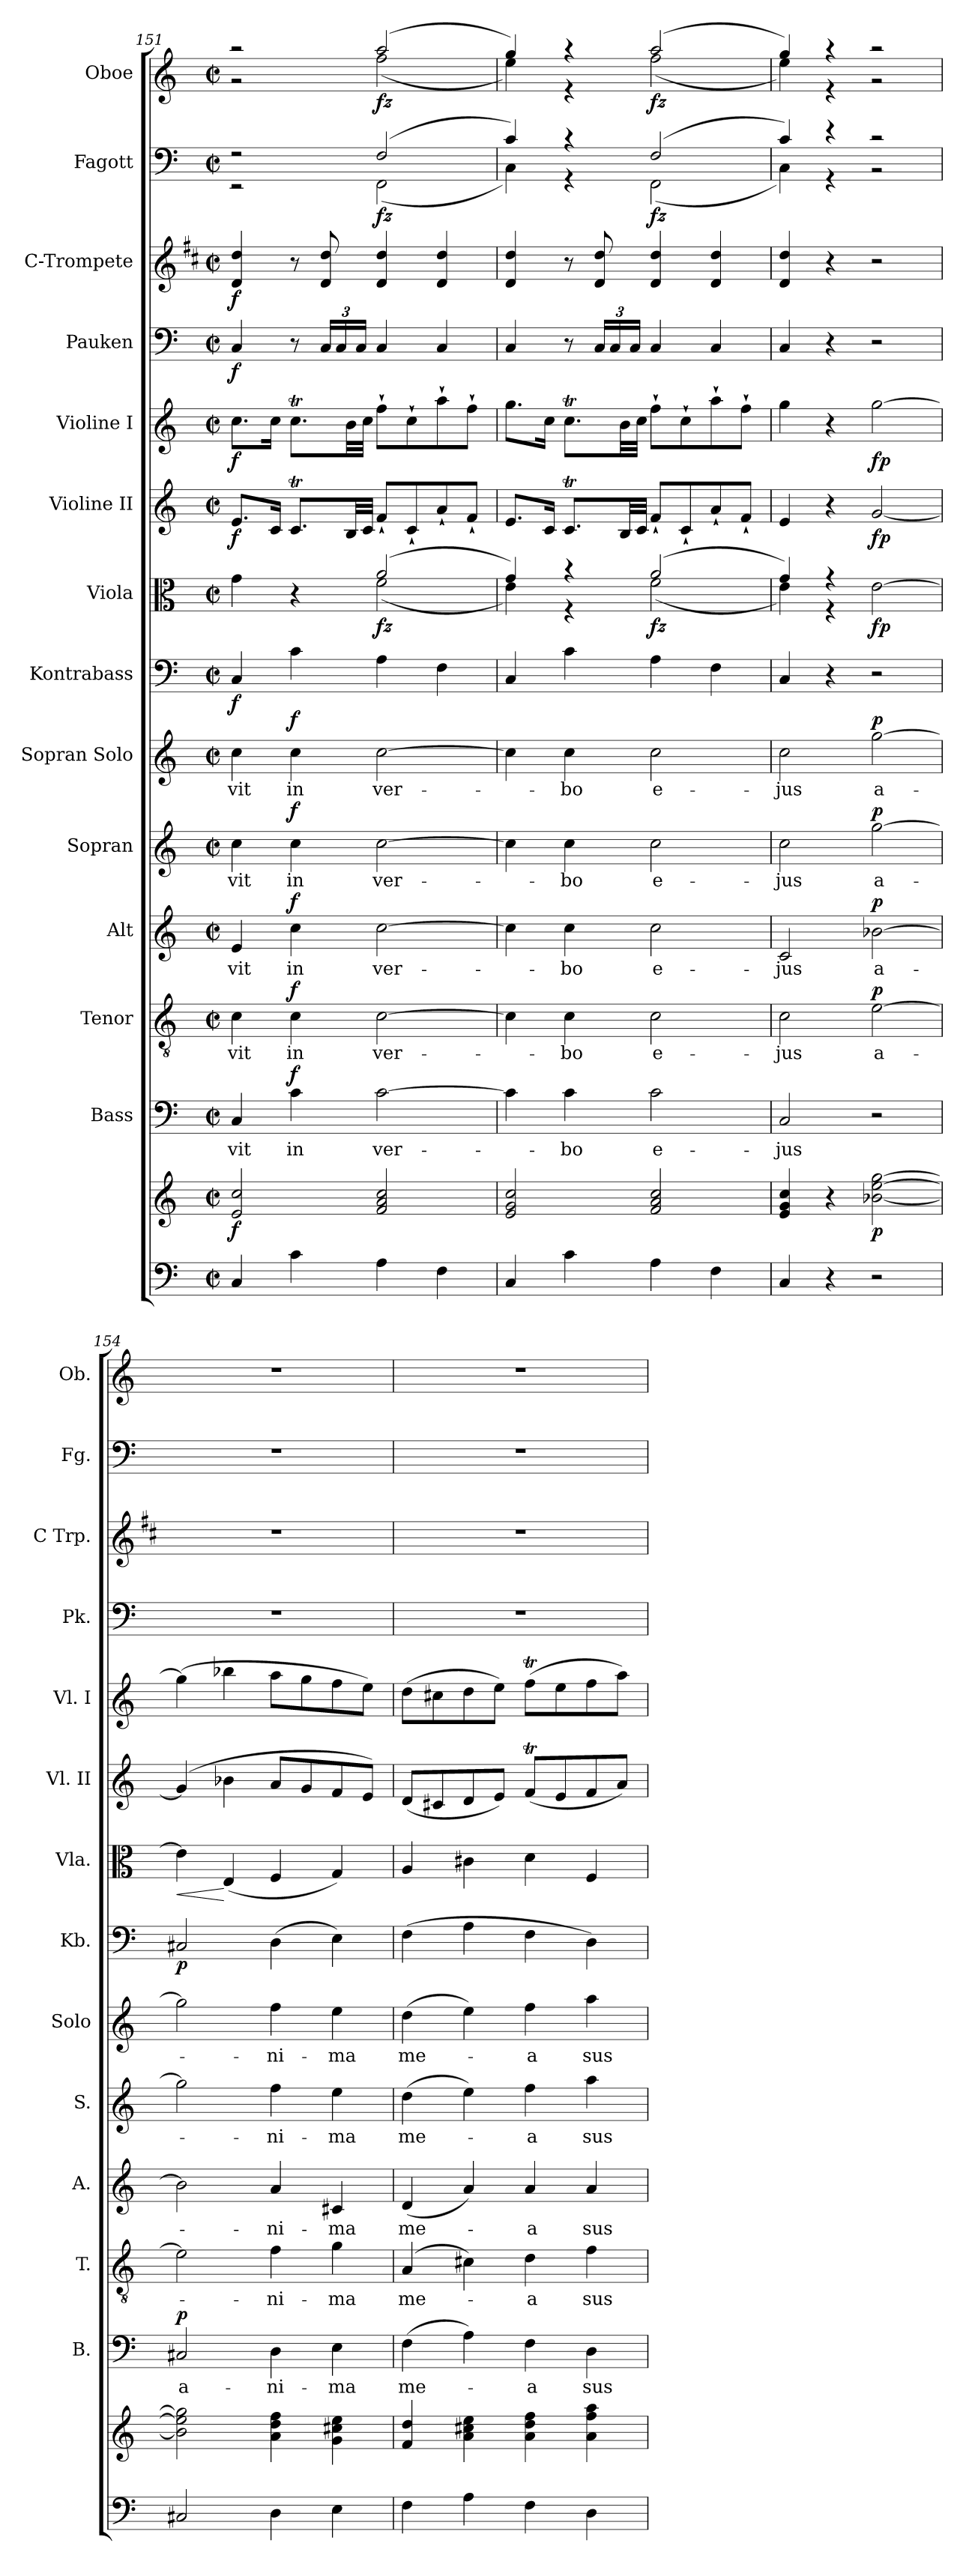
**kern	**kern	**dynam	**kern	**text	**dynam	**kern	**text	**dynam	**kern	**text	**dynam	**kern	**text	**dynam	**kern	**text	**dynam	**kern	**dynam	**kern	**dynam	**kern	**dynam	**kern	**dynam	**kern	**dynam	**kern	**dynam	**kern	**dynam	**kern	**dynam
*part14	*part14	*part14	*part13	*part13	*part13	*part12	*part12	*part12	*part11	*part11	*part11	*part10	*part10	*part10	*part9	*part9	*part9	*part8	*part8	*part7	*part7	*part6	*part6	*part5	*part5	*part4	*part4	*part3	*part3	*part2	*part2	*part1	*part1
*staff15	*staff14	*staff14/15	*staff13	*staff13	*staff13	*staff12	*staff12	*staff12	*staff11	*staff11	*staff11	*staff10	*staff10	*staff10	*staff9	*staff9	*staff9	*staff8	*staff8	*staff7	*staff7	*staff6	*staff6	*staff5	*staff5	*staff4	*staff4	*staff3	*staff3	*staff2	*staff2	*staff1	*staff1
*	*	*	*I"Bass	*	*	*I"Tenor	*	*	*I"Alt	*	*	*I"Sopran	*	*	*I"Sopran Solo	*	*	*I"Kontrabass	*	*I"Viola	*	*I"Violine II	*	*I"Violine I	*	*I"Pauken	*	*I"C-Trompete	*	*I"Fagott	*	*I"Oboe	*
*	*	*	*I'B.	*	*	*I'T.	*	*	*I'A.	*	*	*I'S.	*	*	*I'Solo	*	*	*I'Kb.	*	*I'Vla.	*	*I'Vl. II	*	*I'Vl. I	*	*I'Pk.	*	*I'C Trp.	*	*I'Fg.	*	*I'Ob.	*
*clefF4	*clefG2	*	*clefF4	*	*	*clefGv2	*	*	*clefG2	*	*	*clefG2	*	*	*clefG2	*	*	*clefF4	*	*clefC3	*	*clefG2	*	*clefG2	*	*clefF4	*	*clefG2	*	*clefF4	*	*clefG2	*
*	*	*	*	*	*	*	*	*	*	*	*	*	*	*	*	*	*	*ITrd7c12	*	*	*	*	*	*	*	*	*	*ITrd1c2	*	*	*	*	*
*k[]	*k[]	*	*k[]	*	*	*k[]	*	*	*k[]	*	*	*k[]	*	*	*k[]	*	*	*k[]	*	*k[]	*	*k[]	*	*k[]	*	*k[]	*	*k[]	*	*k[]	*	*k[]	*
*C:	*C:	*	*C:	*	*	*C:	*	*	*C:	*	*	*C:	*	*	*C:	*	*	*C:	*	*C:	*	*C:	*	*C:	*	*C:	*	*C:	*	*C:	*	*C:	*
*M2/2	*M2/2	*	*M2/2	*	*	*M2/2	*	*	*M2/2	*	*	*M2/2	*	*	*M2/2	*	*	*M2/2	*	*M2/2	*	*M2/2	*	*M2/2	*	*M2/2	*	*M2/2	*	*M2/2	*	*M2/2	*
*met(c|)	*met(c|)	*	*met(c|)	*	*	*met(c|)	*	*	*met(c|)	*	*	*met(c|)	*	*	*met(c|)	*	*	*met(c|)	*	*met(c|)	*	*met(c|)	*	*met(c|)	*	*met(c|)	*	*met(c|)	*	*met(c|)	*	*met(c|)	*
=151	=151	=151	=151	=151	=151	=151	=151	=151	=151	=151	=151	=151	=151	=151	=151	=151	=151	=151	=151	=151	=151	=151	=151	=151	=151	=151	=151	=151	=151	=151	=151	=151	=151
!	!	!LO:DY:b	!	!LO:LY:b	!	!	!LO:LY:b	!	!	!LO:LY:b	!	!	!LO:LY:b	!	!	!LO:LY:b	!	!	!LO:DY:b	!	!	!	!LO:DY:b	!	!LO:DY:b	!	!LO:DY:b	!	!LO:DY:b	!	!	!	!
*	*	*	*	*	*	*	*	*	*	*	*	*	*	*	*	*	*	*	*	*^	*	*	*	*	*	*	*	*	*	*^	*	*^	*
4C/	2e/ 2cc/	f	4C/	-vit	.	4c\	-vit	.	4e/	-vit	.	4cc\	-vit	.	4cc\	-vit	.	4CC/	f	2ryy	4g\	.	8.e/L	f	8.cc\L	f	4C/	f	4c/ 4cc/	f	2r	2r	.	2r	2r	.
.	.	.	.	.	.	.	.	.	.	.	.	.	.	.	.	.	.	.	.	.	.	.	16c/Jk	.	16cc\Jk	.	.	.	.	.	.	.	.	.	.	.
!	!	!	!	!LO:LY:b	!LO:DY:a	!	!LO:LY:b	!LO:DY:a	!	!LO:LY:b	!LO:DY:a	!	!LO:LY:b	!LO:DY:a	!	!LO:LY:b	!LO:DY:a	!	!	!	!	!	!	!	!	!	!	!	!	!	!	!	!	!	!	!
4c\	.	.	4c\	in	f	4c\	in	f	4cc\	in	f	4cc\	in	f	4cc\	in	f	4C\	.	.	4r	.	8.cT/L	.	8.ccT\L	.	8r	.	8r	.	.	.	.	.	.	.
.	.	.	.	.	.	.	.	.	.	.	.	.	.	.	.	.	.	.	.	.	.	.	.	.	.	.	24C/LL	.	8c/ 8cc/	.	.	.	.	.	.	.
.	.	.	.	.	.	.	.	.	.	.	.	.	.	.	.	.	.	.	.	.	.	.	.	.	.	.	24C/	.	.	.	.	.	.	.	.	.
.	.	.	.	.	.	.	.	.	.	.	.	.	.	.	.	.	.	.	.	.	.	.	32B/LL	.	32b\LL	.	.	.	.	.	.	.	.	.	.	.
.	.	.	.	.	.	.	.	.	.	.	.	.	.	.	.	.	.	.	.	.	.	.	.	.	.	.	24C/JJ	.	.	.	.	.	.	.	.	.
.	.	.	.	.	.	.	.	.	.	.	.	.	.	.	.	.	.	.	.	.	.	.	32c/JJJ	.	32cc\JJJ	.	.	.	.	.	.	.	.	.	.	.
!	!	!	!	!LO:LY:b	!	!	!LO:LY:b	!	!	!LO:LY:b	!	!	!LO:LY:b	!	!	!LO:LY:b	!	!	!	!	!	!LO:DY:b	!	!	!	!	!	!	!	!	!	!	!LO:DY:b	!	!	!LO:DY:b
4A\	2f/ 2a/ 2cc/	.	[2c\	ver-	.	[2c\	ver-	.	[2cc\	ver-	.	[2cc\	ver-	.	[2cc\	ver-	.	4AA\	.	(2a/	(<2f\	fz	8f`</L	.	8ff`>\L	.	4C/	.	4c/ 4cc/	.	(2F/	(<2FF\	fz	(2aa/	(<2ff\	fz
.	.	.	.	.	.	.	.	.	.	.	.	.	.	.	.	.	.	.	.	.	.	.	8c`</	.	8cc`>\	.	.	.	.	.	.	.	.	.	.	.
4F\	.	.	.	.	.	.	.	.	.	.	.	.	.	.	.	.	.	4FF\	.	.	.	.	8a`</	.	8aa`>\	.	4C/	.	4c/ 4cc/	.	.	.	.	.	.	.
.	.	.	.	.	.	.	.	.	.	.	.	.	.	.	.	.	.	.	.	.	.	.	8f`</J	.	8ff`>\J	.	.	.	.	.	.	.	.	.	.	.
=152	=152	=152	=152	=152	=152	=152	=152	=152	=152	=152	=152	=152	=152	=152	=152	=152	=152	=152	=152	=152	=152	=152	=152	=152	=152	=152	=152	=152	=152	=152	=152	=152	=152	=152	=152	=152
4C/	2e/ 2g/ 2cc/	.	4c\]	.	.	4c\]	.	.	4cc\]	.	.	4cc\]	.	.	4cc\]	.	.	4CC/	.	4g/)	4e\)	.	8.e/L	.	8.gg\L	.	4C/	.	4c/ 4cc/	.	4c/)	4C\)	.	4gg/)	4ee\)	.
.	.	.	.	.	.	.	.	.	.	.	.	.	.	.	.	.	.	.	.	.	.	.	16c/Jk	.	16cc\Jk	.	.	.	.	.	.	.	.	.	.	.
!	!	!	!	!LO:LY:b	!	!	!LO:LY:b	!	!	!LO:LY:b	!	!	!LO:LY:b	!	!	!LO:LY:b	!	!	!	!	!	!	!	!	!	!	!	!	!	!	!	!	!	!	!	!
4c\	.	.	4c\	-bo	.	4c\	-bo	.	4cc\	-bo	.	4cc\	-bo	.	4cc\	-bo	.	4C\	.	4r	4r	.	8.cT/L	.	8.ccT\L	.	8r	.	8r	.	4r	4r	.	4r	4r	.
.	.	.	.	.	.	.	.	.	.	.	.	.	.	.	.	.	.	.	.	.	.	.	.	.	.	.	24C/LL	.	8c/ 8cc/	.	.	.	.	.	.	.
.	.	.	.	.	.	.	.	.	.	.	.	.	.	.	.	.	.	.	.	.	.	.	.	.	.	.	24C/	.	.	.	.	.	.	.	.	.
.	.	.	.	.	.	.	.	.	.	.	.	.	.	.	.	.	.	.	.	.	.	.	32B/LL	.	32b\LL	.	.	.	.	.	.	.	.	.	.	.
.	.	.	.	.	.	.	.	.	.	.	.	.	.	.	.	.	.	.	.	.	.	.	.	.	.	.	24C/JJ	.	.	.	.	.	.	.	.	.
.	.	.	.	.	.	.	.	.	.	.	.	.	.	.	.	.	.	.	.	.	.	.	32c/JJJ	.	32cc\JJJ	.	.	.	.	.	.	.	.	.	.	.
!	!	!	!	!LO:LY:b	!	!	!LO:LY:b	!	!	!LO:LY:b	!	!	!LO:LY:b	!	!	!LO:LY:b	!	!	!	!	!	!LO:DY:b	!	!	!	!	!	!	!	!	!	!	!LO:DY:b	!	!	!LO:DY:b
4A\	2f/ 2a/ 2cc/	.	2c\	e-	.	2c\	e-	.	2cc\	e-	.	2cc\	e-	.	2cc\	e-	.	4AA\	.	(2a/	(<2f\	fz	8f`</L	.	8ff`>\L	.	4C/	.	4c/ 4cc/	.	(2F/	(<2FF\	fz	(2aa/	(<2ff\	fz
.	.	.	.	.	.	.	.	.	.	.	.	.	.	.	.	.	.	.	.	.	.	.	8c`</	.	8cc`>\	.	.	.	.	.	.	.	.	.	.	.
4F\	.	.	.	.	.	.	.	.	.	.	.	.	.	.	.	.	.	4FF\	.	.	.	.	8a`</	.	8aa`>\	.	4C/	.	4c/ 4cc/	.	.	.	.	.	.	.
.	.	.	.	.	.	.	.	.	.	.	.	.	.	.	.	.	.	.	.	.	.	.	8f`</J	.	8ff`>\J	.	.	.	.	.	.	.	.	.	.	.
!!LO:PB:g=z	!!
=153	=153	=153	=153	=153	=153	=153	=153	=153	=153	=153	=153	=153	=153	=153	=153	=153	=153	=153	=153	=153	=153	=153	=153	=153	=153	=153	=153	=153	=153	=153	=153	=153	=153	=153	=153	=153
!	!	!	!	!LO:LY:b	!	!	!LO:LY:b	!	!	!LO:LY:b	!	!	!LO:LY:b	!	!	!LO:LY:b	!	!	!	!	!	!	!	!	!	!	!	!	!	!	!	!	!	!	!	!
4C/	4e/ 4g/ 4cc/	.	2C/	-jus	.	2c\	-jus	.	2c/	-jus	.	2cc\	-jus	.	2cc\	-jus	.	4CC/	.	4g/)	4e\)	.	4e/	.	4gg\	.	4C/	.	4c/ 4cc/	.	4c/)	4C\)	.	4gg/)	4ee\)	.
4r	4r	.	.	.	.	.	.	.	.	.	.	.	.	.	.	.	.	4r	.	4r	4r	.	4r	.	4r	.	4r	.	4r	.	4r	4r	.	4r	4r	.
!	!	!LO:DY:b	!	!	!	!	!LO:LY:b	!LO:DY:a	!	!LO:LY:b	!LO:DY:a	!	!LO:LY:b	!LO:DY:a	!	!LO:LY:b	!LO:DY:a	!	!	!	!	!LO:DY:b	!	!LO:DY:b	!	!LO:DY:b	!	!	!	!	!	!	!	!	!	!
2r	[2b-X\ [2ee\ [2gg\	p	2r	.	.	[2e\	a-	p	[2b-X\	a-	p	[2gg\	a-	p	[2gg\	a-	p	2r	.	[>2e\	2ryy	fp	[2g/	fp	[2gg\	fp	2r	.	2r	.	2r	2r	.	2r	2r	.
=154	=154	=154	=154	=154	=154	=154	=154	=154	=154	=154	=154	=154	=154	=154	=154	=154	=154	=154	=154	=154	=154	=154	=154	=154	=154	=154	=154	=154	=154	=154	=154	=154	=154	=154	=154	=154
!	!	!	!	!LO:LY:b	!LO:DY:a	!	!	!	!	!	!	!	!	!	!	!	!	!	!LO:DY:b	!	!	!LO:HP:b	!	!	!	!	!	!	!	!	!	!	!	!	!	!
*	*	*	*	*	*	*	*	*	*	*	*	*	*	*	*	*	*	*	*	*	*	*	*	*	*	*	*	*	*	*	*v	*v	*	*	*	*
*	*	*	*	*	*	*	*	*	*	*	*	*	*	*	*	*	*	*	*	*v	*v	*	*	*	*	*	*	*	*	*	*	*	*v	*v	*
2C#X/	2b-\] 2ee\] 2gg\]	.	2C#X/	a-	p	2e\]	.	.	2b-\]	.	.	2gg\]	.	.	2gg\]	.	.	2CC#X/	p	4e\]	<	(4g/]	.	(>4gg\]	.	1r	.	1r	.	1r	.	1r	.
.	.	.	.	.	.	.	.	.	.	.	.	.	.	.	.	.	.	.	.	(<4E/	[	4b-X\	.	4bb-X\	.	.	.	.	.	.	.	.	.
!	!	!	!	!LO:LY:b	!	!	!LO:LY:b	!	!	!LO:LY:b	!	!	!LO:LY:b	!	!	!LO:LY:b	!	!	!	!	!	!	!	!	!	!	!	!	!	!	!	!	!
4D\	4a\ 4dd\ 4ff\	.	4D\	-ni-	.	4f\	-ni-	.	4a/	-ni-	.	4ff\	-ni-	.	4ff\	-ni-	.	(>4DD\	.	4F/	.	8a/L	.	8aa\L	.	.	.	.	.	.	.	.	.
.	.	.	.	.	.	.	.	.	.	.	.	.	.	.	.	.	.	.	.	.	.	8g/	.	8gg\	.	.	.	.	.	.	.	.	.
!	!	!	!	!LO:LY:b	!	!	!LO:LY:b	!	!	!LO:LY:b	!	!	!LO:LY:b	!	!	!LO:LY:b	!	!	!	!	!	!	!	!	!	!	!	!	!	!	!	!	!
4E\	4g\ 4cc#X\ 4ee\	.	4E\	-ma	.	4g\	-ma	.	4c#X/	-ma	.	4ee\	-ma	.	4ee\	-ma	.	4EE\)	.	4G/)	.	8f/	.	8ff\	.	.	.	.	.	.	.	.	.
.	.	.	.	.	.	.	.	.	.	.	.	.	.	.	.	.	.	.	.	.	.	8e/J)	.	8ee\J)	.	.	.	.	.	.	.	.	.
=155	=155	=155	=155	=155	=155	=155	=155	=155	=155	=155	=155	=155	=155	=155	=155	=155	=155	=155	=155	=155	=155	=155	=155	=155	=155	=155	=155	=155	=155	=155	=155	=155	=155
!	!	!	!	!LO:LY:b	!	!	!LO:LY:b	!	!	!LO:LY:b	!	!	!LO:LY:b	!	!	!LO:LY:b	!	!	!	!	!	!	!	!	!	!	!	!	!	!	!	!	!
4F\	4f/ 4dd/	.	(>4F\	me-	.	(4A/	me-	.	(<4d/	me-	.	(>4dd\	me-	.	(>4dd\	me-	.	(>4FF\	.	4A/	.	(<8d/L	.	(>8dd\L	.	1r	.	1r	.	1r	.	1r	.
.	.	.	.	.	.	.	.	.	.	.	.	.	.	.	.	.	.	.	.	.	.	8c#X/	.	8cc#X\	.	.	.	.	.	.	.	.	.
4A\	4a\ 4cc#X\ 4ee\	.	4A\)	.	.	4c#X\)	.	.	4a/)	.	.	4ee\)	.	.	4ee\)	.	.	4AA\	.	4c#X\	.	8d/	.	8dd\	.	.	.	.	.	.	.	.	.
.	.	.	.	.	.	.	.	.	.	.	.	.	.	.	.	.	.	.	.	.	.	8e/J)	.	8ee\J)	.	.	.	.	.	.	.	.	.
!	!	!	!	!LO:LY:b	!	!	!LO:LY:b	!	!	!LO:LY:b	!	!	!LO:LY:b	!	!	!LO:LY:b	!	!	!	!	!	!	!	!	!	!	!	!	!	!	!	!	!
4F\	4a\ 4dd\ 4ff\	.	4F\	-a	.	4d\	-a	.	4a/	-a	.	4ff\	-a	.	4ff\	-a	.	4FF\	.	4d\	.	(<8fT/L	.	(>8ffT\L	.	.	.	.	.	.	.	.	.
.	.	.	.	.	.	.	.	.	.	.	.	.	.	.	.	.	.	.	.	.	.	8e/	.	8ee\	.	.	.	.	.	.	.	.	.
!	!	!	!	!LO:LY:b	!	!	!LO:LY:b	!	!	!LO:LY:b	!	!	!LO:LY:b	!	!	!LO:LY:b	!	!	!	!	!	!	!	!	!	!	!	!	!	!	!	!	!
4D\	4a\ 4ff\ 4aa\	.	4D\	sus-	.	4f\	sus-	.	4a/	sus-	.	4aa\	sus-	.	4aa\	sus-	.	4DD\)	.	4F/	.	8f/	.	8ff\	.	.	.	.	.	.	.	.	.
.	.	.	.	.	.	.	.	.	.	.	.	.	.	.	.	.	.	.	.	.	.	8a/J)	.	8aa\J)	.	.	.	.	.	.	.	.	.
=	=	=	=	=	=	=	=	=	=	=	=	=	=	=	=	=	=	=	=	=	=	=	=	=	=	=	=	=	=	=	=	=	=
*-	*-	*-	*-	*-	*-	*-	*-	*-	*-	*-	*-	*-	*-	*-	*-	*-	*-	*-	*-	*-	*-	*-	*-	*-	*-	*-	*-	*-	*-	*-	*-	*-	*-
